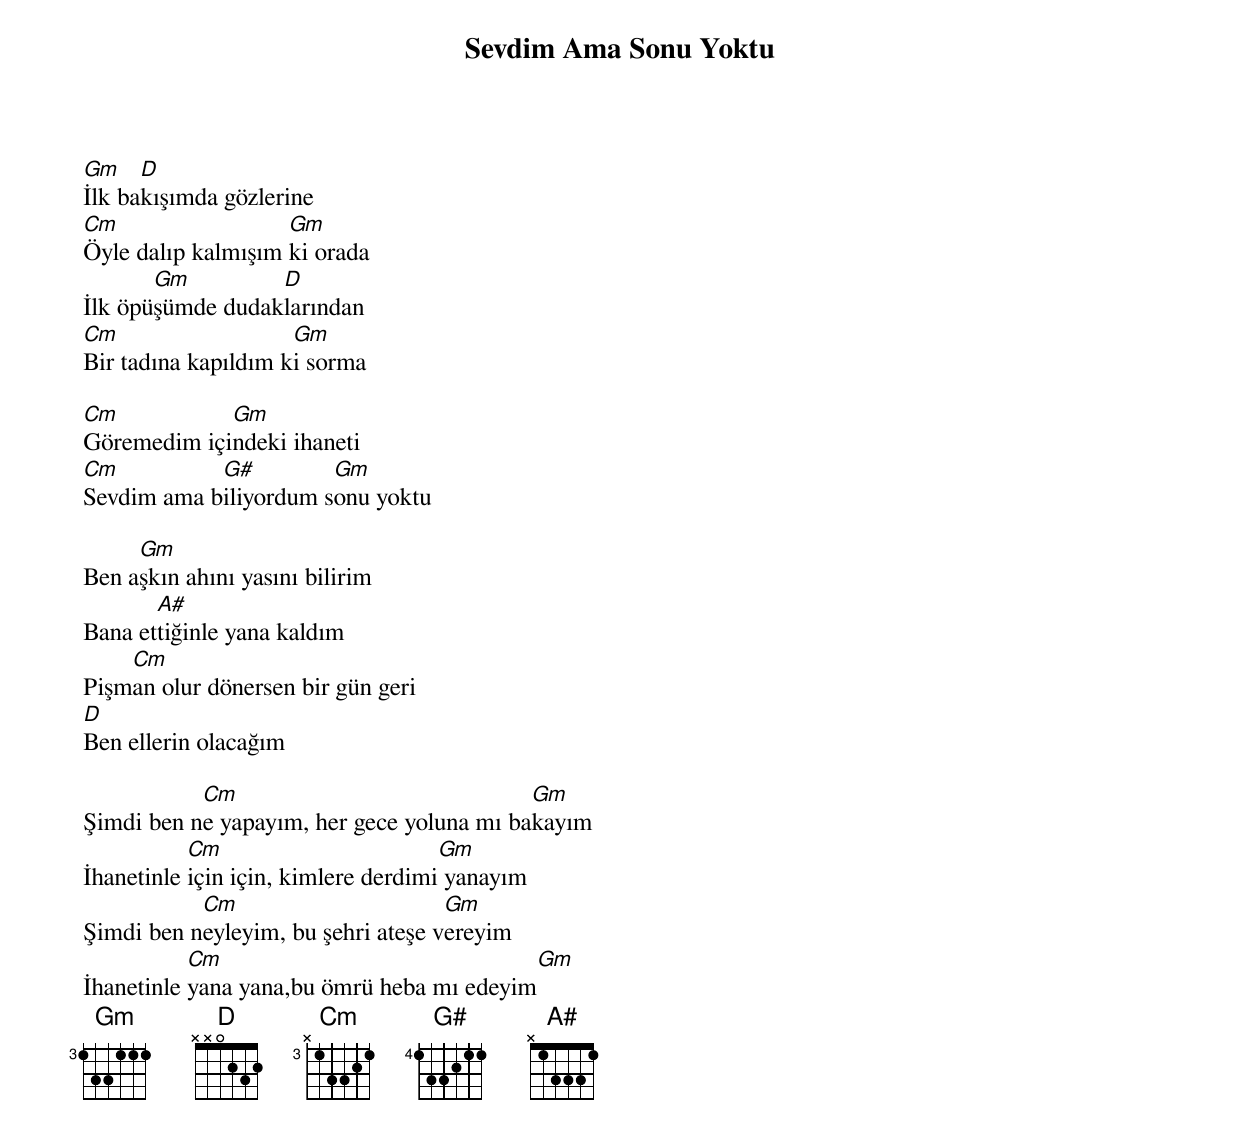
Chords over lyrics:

{title: Sevdim Ama Sonu Yoktu}
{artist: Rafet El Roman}

Gm    D
İlk bakışımda gözlerine
Cm                  Gm
Öyle dalıp kalmışım ki orada
       Gm         D
İlk öpüşümde dudaklarından
Cm                   Gm
Bir tadına kapıldım ki sorma

Cm           Gm
Göremedim içindeki ihaneti
Cm          G#         Gm
Sevdim ama biliyordum sonu yoktu

     Gm
Ben aşkın ahını yasını bilirim
       A#
Bana ettiğinle yana kaldım
    Cm
Pişman olur dönersen bir gün geri
D
Ben ellerin olacağım

           Cm                              Gm
Şimdi ben ne yapayım, her gece yoluna mı bakayım
           Cm                        Gm
İhanetinle için için, kimlere derdimi yanayım
           Cm                       Gm
Şimdi ben neyleyim, bu şehri ateşe vereyim
           Cm                              Gm
İhanetinle yana yana,bu ömrü heba mı edeyim
